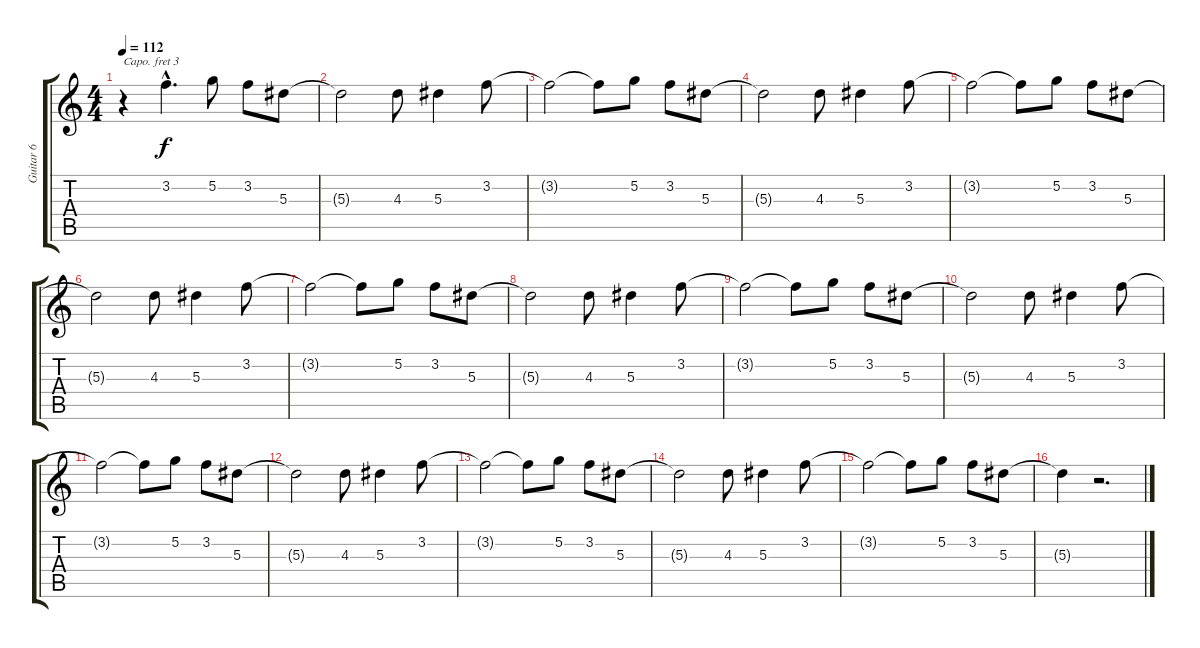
\track ("Guitar 6" "Guitar 6") {instrument acousticguitarsteel}
\staff {score tabs}
\capo 3
\tuning (E4 B3 G3 D3 A2 E2) {hide}
\ts (4 4)
\tempo 112
\clef g2
\ks c
r.4{dy f} 3.2{hac}.4{d} 5.2.8 3.2.8 5.3.8 |
5.3{t}.2 4.3.8 5.3.4 3.2.8 |
3.2{t}.2 3.2{t}.8 5.2.8 3.2.8 5.3.8 |
5.3{t}.2 4.3.8 5.3.4 3.2.8 |
3.2{t}.2 3.2{t}.8 5.2.8 3.2.8 5.3.8 |
5.3{t}.2 4.3.8 5.3.4 3.2.8 |
3.2{t}.2 3.2{t}.8 5.2.8 3.2.8 5.3.8 |
5.3{t}.2 4.3.8 5.3.4 3.2.8 |
3.2{t}.2 3.2{t}.8 5.2.8 3.2.8 5.3.8 |
5.3{t}.2 4.3.8 5.3.4 3.2.8 |
3.2{t}.2 3.2{t}.8 5.2.8 3.2.8 5.3.8 |
5.3{t}.2 4.3.8 5.3.4 3.2.8 |
3.2{t}.2 3.2{t}.8 5.2.8 3.2.8 5.3.8 |
5.3{t}.2 4.3.8 5.3.4 3.2.8 |
3.2{t}.2 3.2{t}.8 5.2.8 3.2.8 5.3.8 |
5.3{t}.4 r.2{d}
